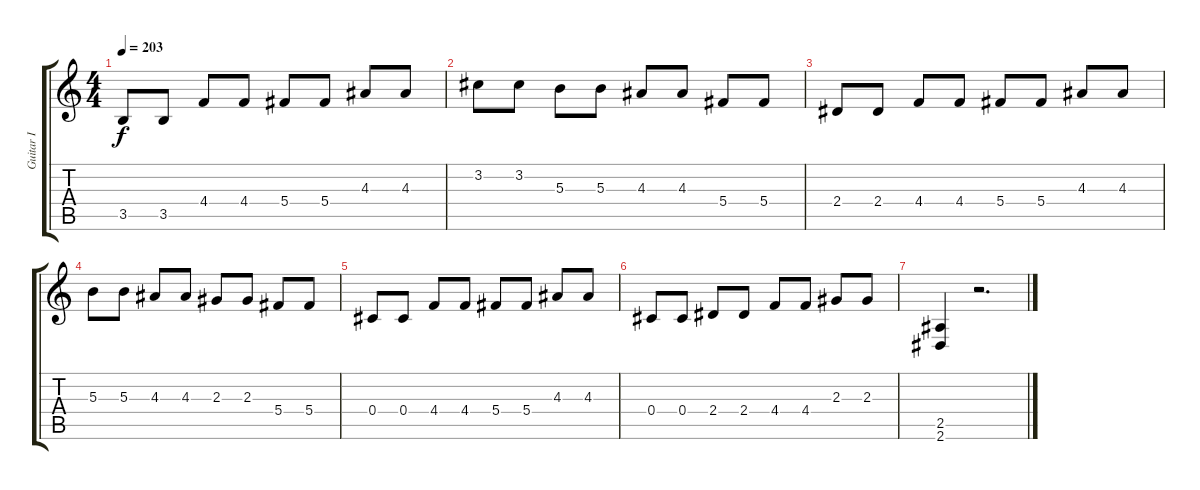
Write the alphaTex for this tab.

\track ("Guitar I" "Guitar I") {instrument distortionguitar}
\staff {score tabs}
\tuning (Eb4 Bb3 Gb3 Db3 Ab2 Db2) {hide}
\ts (4 4)
\tempo 203
\clef g2
\ks c
3.5.8{dy f} 3.5.8 4.4.8 4.4.8 5.4.8 5.4.8 4.3.8 4.3.8 |
3.2.8 3.2.8 5.3.8 5.3.8 4.3.8 4.3.8 5.4.8 5.4.8 |
2.4.8 2.4.8 4.4.8 4.4.8 5.4.8 5.4.8 4.3.8 4.3.8 |
5.3.8 5.3.8 4.3.8 4.3.8 2.3.8 2.3.8 5.4.8 5.4.8 |
0.4.8 0.4.8 4.4.8 4.4.8 5.4.8 5.4.8 4.3.8 4.3.8 |
0.4.8 0.4.8 2.4.8 2.4.8 4.4.8 4.4.8 2.3.8 2.3.8 |
(2.5 2.6).4 r.2{d}
